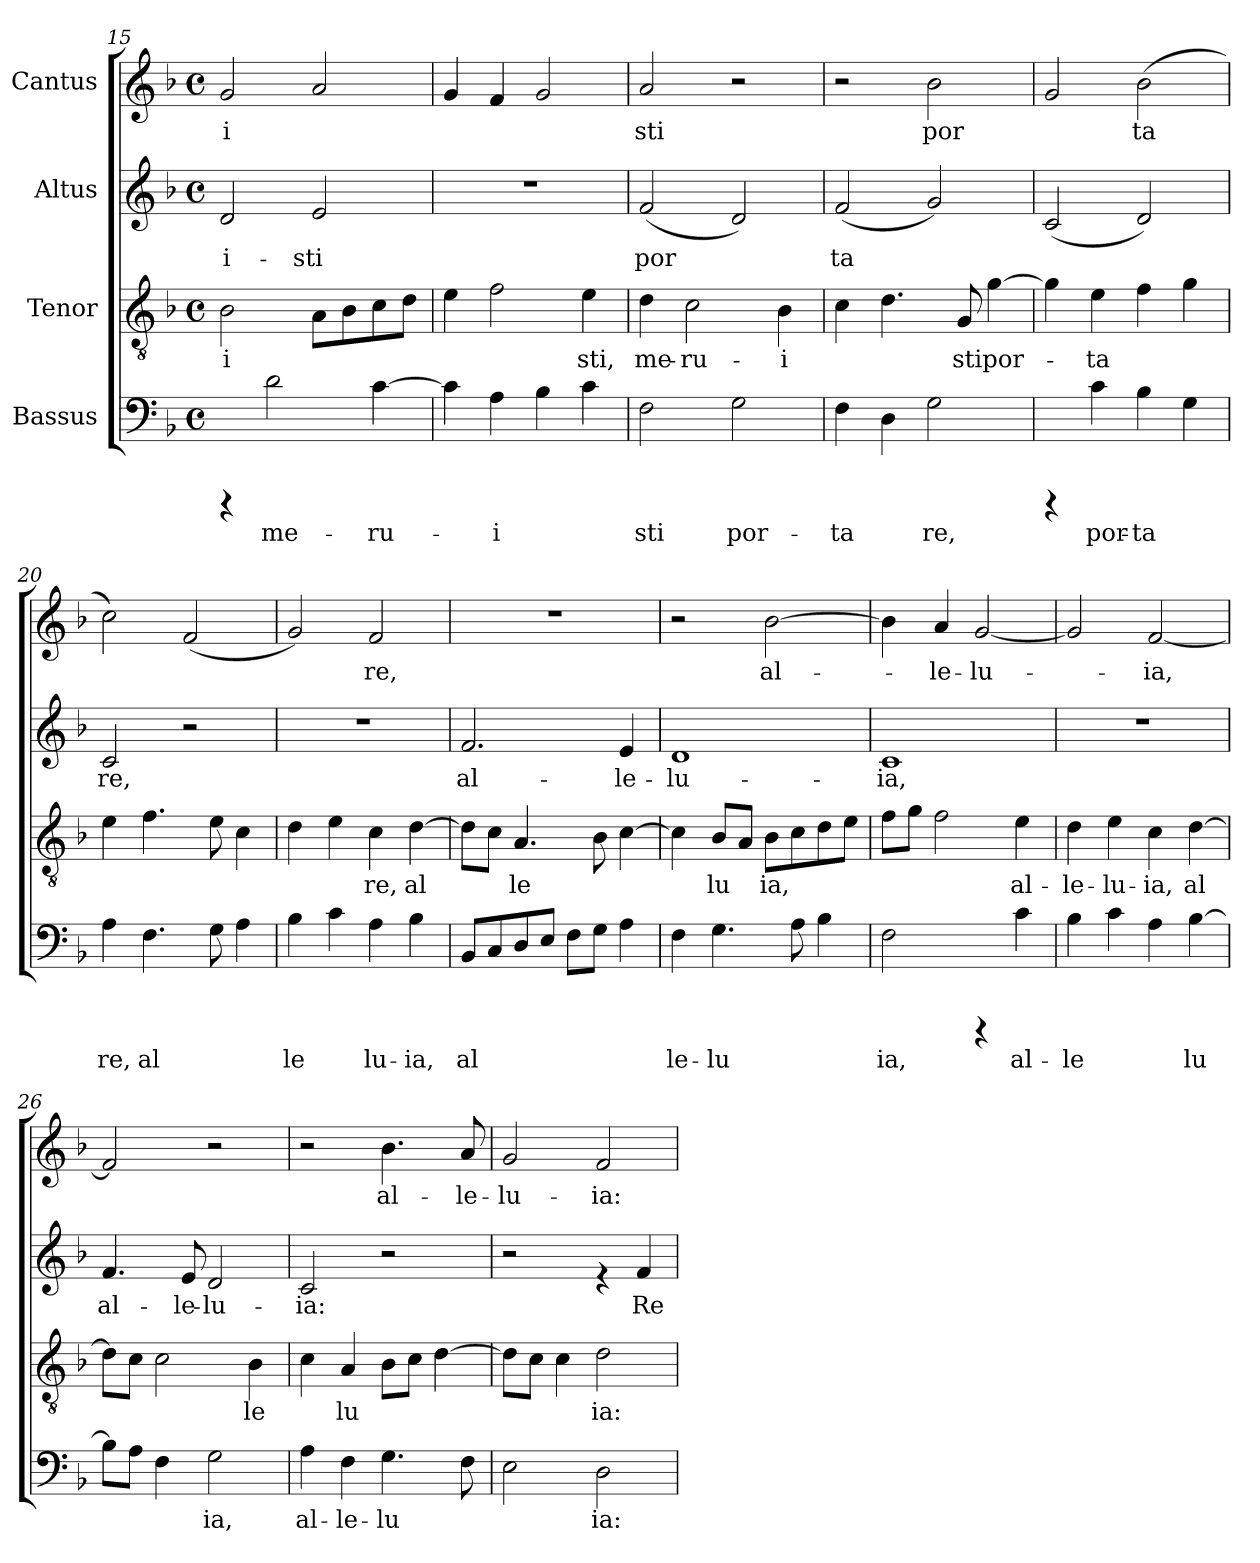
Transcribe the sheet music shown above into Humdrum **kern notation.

**kern	**text	**kern	**text	**kern	**text	**kern	**text
*part4	*part4	*part3	*part3	*part2	*part2	*part1	*part1
*staff4	*staff4	*staff3	*staff3	*staff2	*staff2	*staff1	*staff1
*I"Bassus	*	*I"Tenor	*	*I"Altus	*	*I"Cantus	*
*clefF4	*	*clefGv2	*	*clefG2	*	*clefG2	*
*k[b-]	*	*k[b-]	*	*k[b-]	*	*k[b-]	*
*F:	*	*F:	*	*F:	*	*F:	*
*M4/4	*	*M4/4	*	*M4/4	*	*M4/4	*
*met(c)	*	*met(c)	*	*met(c)	*	*met(c)	*
=15	=15	=15	=15	=15	=15	=15	=15
!	!	!	!LO:LY:b:cj	!	!LO:LY:b:cj	!	!LO:LY:b:cj
4rBBBB	.	2B-\	-i	2d/	-i-	2g/	-i
!	!LO:LY:b:cj	!	!	!	!	!	!
2d\	me-	.	.	.	.	.	.
!	!	!	!LO:LY:b:cj	!	!LO:LY:b:cj	!	!LO:LY:b:cj
.	.	8A\L	-	2e/	-sti	2a/	-
!	!	!	!LO:LY:b:cj	!	!	!	!
.	.	8B-\	--	.	.	.	.
!	!LO:LY:b:cj	!	!LO:LY:b:cj	!	!	!	!
[>4c\	-ru-	8c\	--	.	.	.	.
!	!	!	!LO:LY:b:cj	!	!	!	!
.	.	8d\J	--	.	.	.	.
=16	=16	=16	=16	=16	=16	=16	=16
!	!	!	!LO:LY:b:cj	!	!	!	!LO:LY:b:cj
4c\]	.	4e\	--	1r	.	4g/	--
!	!LO:LY:b:cj	!	!LO:LY:b:cj	!	!	!	!LO:LY:b:cj
4A\	-i	2f\	--	.	.	4f/	--
!	!LO:LY:b:cj	!	!	!	!	!	!LO:LY:b:cj
4B-\	-	.	.	.	.	2g/	--
!	!LO:LY:b:cj	!	!LO:LY:b:cj	!	!	!	!
4c\	--	4e\	-sti,	.	.	.	.
=17	=17	=17	=17	=17	=17	=17	=17
!	!LO:LY:b:cj	!	!LO:LY:b:cj	!	!LO:LY:b:cj	!	!LO:LY:b:cj
2F\	-sti	4d\	me-	(<2f/	por	2a/	-sti
!	!	!	!LO:LY:b:cj	!	!	!	!
.	.	2c\	-ru-	.	.	.	.
!	!LO:LY:b:cj	!	!	!	!LO:LY:b:cj	!	!
2G\	por-	.	.	2d/)	-	2r	.
!	!	!	!LO:LY:b:cj	!	!	!	!
.	.	4B-\	-i	.	.	.	.
=18	=18	=18	=18	=18	=18	=18	=18
!	!LO:LY:b:cj	!	!LO:LY:b:cj	!	!LO:LY:b:cj	!	!
4F\	-ta	4c\	-	(<2f/	-ta	2r	.
!	!LO:LY:b:cj	!	!LO:LY:b:cj	!	!	!	!
4D\	-	4.d\	--	.	.	.	.
!	!LO:LY:b:cj	!	!	!	!LO:LY:b:cj	!	!LO:LY:b:cj
2G\	-re,	.	.	2g/)	-	2b-\	por-
!	!	!	!LO:LY:b:cj	!	!	!	!
.	.	8G/	-sti	.	.	.	.
!	!	!	!LO:LY:b:cj	!	!	!	!
.	.	[>4g\	por-	.	.	.	.
!!LO:PB:g=z
=19	=19	=19	=19	=19	=19	=19	=19
!	!	!	!	!	!LO:LY:b:cj	!	!LO:LY:b:cj
4rBBBB	.	4g\]	.	(<2c/	--	2g/	--
!	!LO:LY:b:cj	!	!LO:LY:b:cj	!	!	!	!
4c\	por-	4e\	-ta	.	.	.	.
!	!LO:LY:b:cj	!	!LO:LY:b:cj	!	!LO:LY:b:cj	!	!LO:LY:b:cj
4B-\	-ta	4f\	-	2d/)	--	(>2b-\	-ta
!	!LO:LY:b:cj	!	!LO:LY:b:cj	!	!	!	!
4G\	-	4g\	--	.	.	.	.
=20	=20	=20	=20	=20	=20	=20	=20
!	!LO:LY:b:cj	!	!LO:LY:b:cj	!	!LO:LY:b:cj	!	!LO:LY:b:cj
4A\	-re,	4e\	--	2c/	-re,	2cc\)	-
!	!LO:LY:b:cj	!	!LO:LY:b:cj	!	!	!	!
4.F\	al	4.f\	--	.	.	.	.
!	!	!	!	!	!	!	!LO:LY:b:cj
.	.	.	.	2r	.	(<2f/	--
!	!LO:LY:b:cj	!	!LO:LY:b:cj	!	!	!	!
8G\	-	8e\	--	.	.	.	.
!	!LO:LY:b:cj	!	!LO:LY:b:cj	!	!	!	!
4A\	--	4c\	--	.	.	.	.
=21	=21	=21	=21	=21	=21	=21	=21
!	!LO:LY:b:cj	!	!LO:LY:b:cj	!	!	!	!LO:LY:b:cj
4B-\	-le	4d\	--	1r	.	2g/)	--
!	!LO:LY:b:cj	!	!LO:LY:b:cj	!	!	!	!
4c\	-	4e\	--	.	.	.	.
!	!LO:LY:b:cj	!	!LO:LY:b:cj	!	!	!	!LO:LY:b:cj
4A\	-lu-	4c\	-re,	.	.	2f/	-re,
!	!LO:LY:b:cj	!	!LO:LY:b:cj	!	!	!	!
4B-\	-ia,	[>4d\	al-	.	.	.	.
=22	=22	=22	=22	=22	=22	=22	=22
!	!LO:LY:b:cj	!	!	!	!LO:LY:b:cj	!	!
8BB-/L	al	8d\L]	.	2.f/	al-	1r	.
!	!LO:LY:b:cj	!	!LO:LY:b:cj	!	!	!	!
8C/	-	8c\J	--	.	.	.	.
!	!LO:LY:b:cj	!	!LO:LY:b:cj	!	!	!	!
8D/	--	4.A/	-le	.	.	.	.
!	!LO:LY:b:cj	!	!	!	!	!	!
8E/J	--	.	.	.	.	.	.
!	!LO:LY:b:cj	!	!	!	!	!	!
8F\L	--	.	.	.	.	.	.
!	!LO:LY:b:cj	!	!LO:LY:b:cj	!	!	!	!
8G\J	--	8B-\	-	.	.	.	.
!	!LO:LY:b:cj	!	!LO:LY:b:cj	!	!LO:LY:b:cj	!	!
4A\	--	[>4c\	--	4e/	-le-	.	.
=23	=23	=23	=23	=23	=23	=23	=23
!	!LO:LY:b:cj	!	!	!	!LO:LY:b:cj	!	!
4F\	-le-	4c\]	.	1d	-lu-	2r	.
!	!LO:LY:b:cj	!	!LO:LY:b:cj	!	!	!	!
4.G\	-lu	8B-/L	-lu	.	.	.	.
!	!	!	!LO:LY:b:cj	!	!	!	!
.	.	8A/J	-	.	.	.	.
!	!	!	!LO:LY:b:cj	!	!	!	!LO:LY:b:cj
.	.	8B-\L	-ia,	.	.	[>2b-\	al-
!	!LO:LY:b:cj	!	!LO:LY:b:cj	!	!	!	!
8A\	-	8c\	-	.	.	.	.
!	!LO:LY:b:cj	!	!LO:LY:b:cj	!	!	!	!
4B-\	--	8d\	--	.	.	.	.
!	!	!	!LO:LY:b:cj	!	!	!	!
.	.	8e\J	--	.	.	.	.
=24	=24	=24	=24	=24	=24	=24	=24
!	!LO:LY:b:cj	!	!LO:LY:b:cj	!	!LO:LY:b:cj	!	!
2F\	-ia,	8f\L	--	1c	-ia,	4b-\]	.
!	!	!	!LO:LY:b:cj	!	!	!	!
.	.	8g\J	--	.	.	.	.
!	!	!	!LO:LY:b:cj	!	!	!	!LO:LY:b:cj
.	.	2f\	--	.	.	4a/	-le-
!	!	!	!	!	!	!	!LO:LY:b:cj
4rBBBB	.	.	.	.	.	[<2g/	-lu-
!	!LO:LY:b:cj	!	!LO:LY:b:cj	!	!	!	!
4c\	al-	4e\	-al-	.	.	.	.
!!LO:LB:g=z
=25	=25	=25	=25	=25	=25	=25	=25
!	!LO:LY:b:cj	!	!LO:LY:b:cj	!	!	!	!
4B-\	-le	4d\	-le-	1r	.	2g/]	.
!	!LO:LY:b:cj	!	!LO:LY:b:cj	!	!	!	!
4c\	-	4e\	-lu-	.	.	.	.
!	!LO:LY:b:cj	!	!LO:LY:b:cj	!	!	!	!LO:LY:b:cj
4A\	--	4c\	-ia,	.	.	[<2f/	-ia,
!	!LO:LY:b:cj	!	!LO:LY:b:cj	!	!	!	!
[>4B-\	-lu-	[>4d\	al-	.	.	.	.
=26	=26	=26	=26	=26	=26	=26	=26
!	!	!	!	!	!LO:LY:b:cj	!	!
8B-\L]	.	8d\L]	.	4.f/	al-	2f/]	.
!	!LO:LY:b:cj	!	!LO:LY:b:cj	!	!	!	!
8A\J	--	8c\J	--	.	.	.	.
!	!LO:LY:b:cj	!	!LO:LY:b:cj	!	!	!	!
4F\	--	2c\	--	.	.	.	.
!	!	!	!	!	!LO:LY:b:cj	!	!
.	.	.	.	8e/	-le-	.	.
!	!LO:LY:b:cj	!	!	!	!LO:LY:b:cj	!	!
2G\	-ia,	.	.	2d/	-lu-	2r	.
!	!	!	!LO:LY:b:cj	!	!	!	!
.	.	4B-\	-le-	.	.	.	.
=27	=27	=27	=27	=27	=27	=27	=27
!	!LO:LY:b:cj	!	!LO:LY:b:cj	!	!LO:LY:b:cj	!	!
4A\	al-	4c\	--	2c/	-ia:	2r	.
!	!LO:LY:b:cj	!	!LO:LY:b:cj	!	!	!	!
4F\	-le-	4A/	-lu	.	.	.	.
!	!LO:LY:b:cj	!	!LO:LY:b:cj	!	!	!	!LO:LY:b:cj
4.G\	-lu	8B-\L	-	2r	.	4.b-\	al-
!	!	!	!LO:LY:b:cj	!	!	!	!
.	.	8c\J	--	.	.	.	.
!	!	!	!LO:LY:b:cj	!	!	!	!
.	.	[>4d\	--	.	.	.	.
!	!LO:LY:b:cj	!	!	!	!	!	!LO:LY:b:cj
8F\	-	.	.	.	.	8a/	-le-
=28	=28	=28	=28	=28	=28	=28	=28
!	!LO:LY:b:cj	!	!	!	!	!	!LO:LY:b:cj
2E\	--	8d\L]	.	2r	.	2g/	-lu-
!	!	!	!LO:LY:b:cj	!	!	!	!
.	.	8c\J	--	.	.	.	.
!	!	!	!LO:LY:b:cj	!	!	!	!
.	.	4c\	--	.	.	.	.
!	!LO:LY:b:cj	!	!LO:LY:b:cj	!	!	!	!LO:LY:b:cj
2D\	-ia:	2d\	-ia:	4re	.	2f/	-ia:
!	!	!	!	!	!LO:LY:b:cj	!	!
.	.	.	.	4f/	Re-	.	.
=	=	=	=	=	=	=	=
*-	*-	*-	*-	*-	*-	*-	*-
